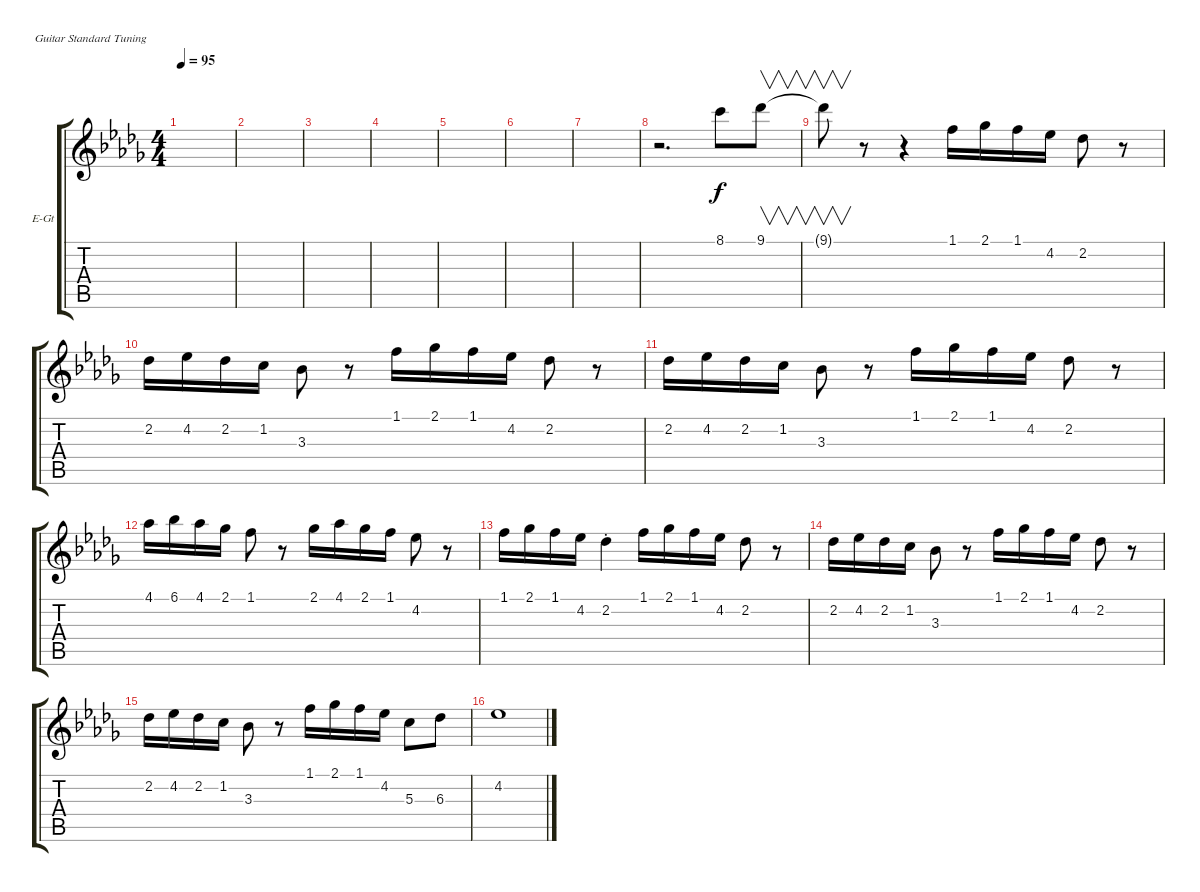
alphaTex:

\bracketExtendMode groupsimilarinstruments
\firstSystemTrackNameOrientation horizontal
\otherSystemsTrackNameOrientation horizontal
\track ("Electric Guitar" "E-Gt") {instrument distortionguitar}
\staff {score tabs}
\tuning (E4 B3 G3 D3 A2 E2)
\ts (4 4)
\tempo 95
\clef g2
\scale
0.333333
\ks bbminor
|
\scale
0.333333 |
|
\scale
0.333333 |
|
|
|
r.2{d} 8.1.8{dy f} 9.1.8{v} |
\scale
0.333333 9.1{t}.8{v} r.8 r.4 1.1.16 2.1.16 1.1.16 4.2.16 2.2.8 r.8 |
\scale
0.333333 2.2.16 4.2.16 2.2.16 1.2.16 3.3.8 r.8 1.1.16 2.1.16 1.1.16 4.2.16 2.2.8 r.8 |
\scale
0.333333 2.2.16 4.2.16 2.2.16 1.2.16 3.3.8 r.8 1.1.16 2.1.16 1.1.16 4.2.16 2.2.8 r.8 |
\scale
0.333333 4.1.16 6.1.16 4.1.16 2.1.16 1.1.8 r.8 2.1.16 4.1.16 2.1.16 1.1.16 4.2.8 r.8 |
\scale
0.333333 1.1.16 2.1.16 1.1.16 4.2.16 2.2{st}.4 1.1.16 2.1.16 1.1.16 4.2.16 2.2.8 r.8 |
\scale
0.333333 2.2.16 4.2.16 2.2.16 1.2.16 3.3.8 r.8 1.1.16 2.1.16 1.1.16 4.2.16 2.2.8 r.8 |
\scale
0.333333 2.2.16 4.2.16 2.2.16 1.2.16 3.3.8 r.8 1.1.16 2.1.16 1.1.16 4.2.16 5.3.8 6.3.8 |
\scale
0.333333 4.2.1
